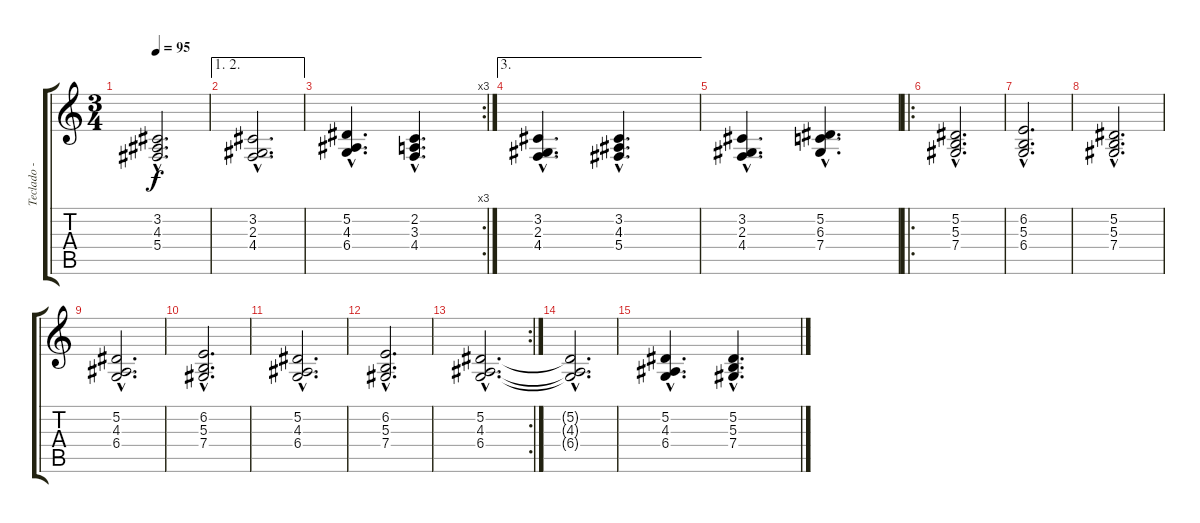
\track ("Teclado - Mao Esquerda" "Teclado - ") {instrument stringensemble1}
\staff {score tabs}
\tuning (Eb4 Bb3 Gb3 Db3 Ab2 Eb2) {hide}
\ts (3 4)
\tempo 95
\clef g2
\ks c
(3.2{hac} 4.3{hac} 5.4{hac}).2{d dy f} |
\ae (1 2)
(3.2{hac} 2.3{hac} 4.4{hac}).2{d} |
\rc 3
(5.2{hac} 4.3{hac} 6.4{hac}).4{d} (2.2{hac} 3.3{hac} 4.4{hac}).4{d} |
\ae 3
(3.2{hac} 2.3{hac} 4.4{hac}).4{d} (3.2{hac} 4.3{hac} 5.4{hac}).4{d} |
(3.2{hac} 2.3{hac} 4.4{hac}).4{d} (5.2{hac} 6.3{hac} 7.4{hac}).4{d} |
\ro
(5.2{hac} 5.3{hac} 7.4{hac}).2{d} |
(6.2{hac} 5.3{hac} 6.4{hac}).2{d} |
(5.2{hac} 5.3{hac} 7.4{hac}).2{d} |
(5.2{hac} 4.3{hac} 6.4{hac}).2{d} |
(6.2{hac} 5.3{hac} 7.4{hac}).2{d} |
(5.2{hac} 4.3{hac} 6.4{hac}).2{d} |
(6.2{hac} 5.3{hac} 7.4{hac}).2{d} |
\rc 2
(5.2{hac} 4.3{hac} 6.4{hac}).2{d} |
(5.2{hac t} 4.3{hac t} 6.4{hac t}).2{d} |
(5.2{hac} 4.3{hac} 6.4{hac}).4{d} (5.2{hac} 5.3{hac} 7.4{hac}).4{d}
